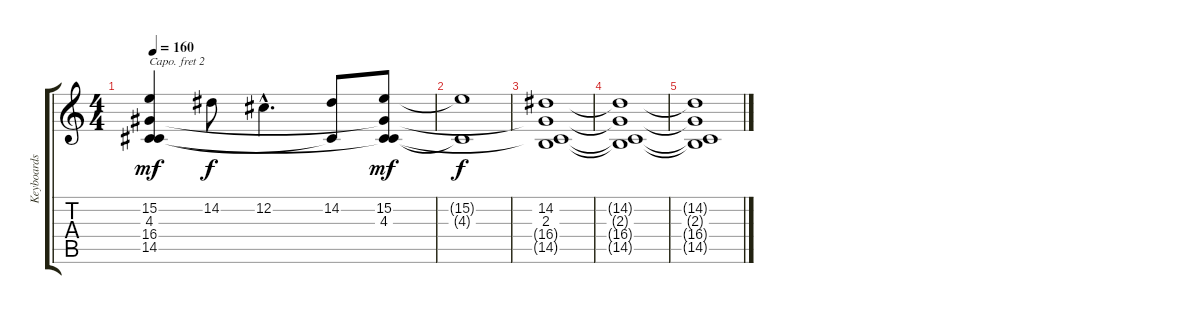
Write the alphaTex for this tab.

\track ("Keyboards" "Keyboards") {instrument synthstrings1}
\staff {score tabs}
\capo 2
\tuning (E4 B3 G3 D3 A2 E2) {hide}
\ts (4 4)
\tempo 160
\clef g2
\ks c
(15.2 4.3 16.4{t} 14.5{t}).4{dy mf} 14.2.8{dy f} 12.2{hac}.4{d} (14.2 4.3{t}).8 (15.2 4.3 16.4{t} 14.5{t}).8{dy mf} |
(15.2{t} 4.3{t}).1{dy f} |
(14.2 2.3 16.4{t} 14.5{t}).1 |
(14.2{t} 2.3{t} 16.4{t} 14.5{t}).1{volume 0} |
(14.2{t} 2.3{t} 16.4{t} 14.5{t}).1
